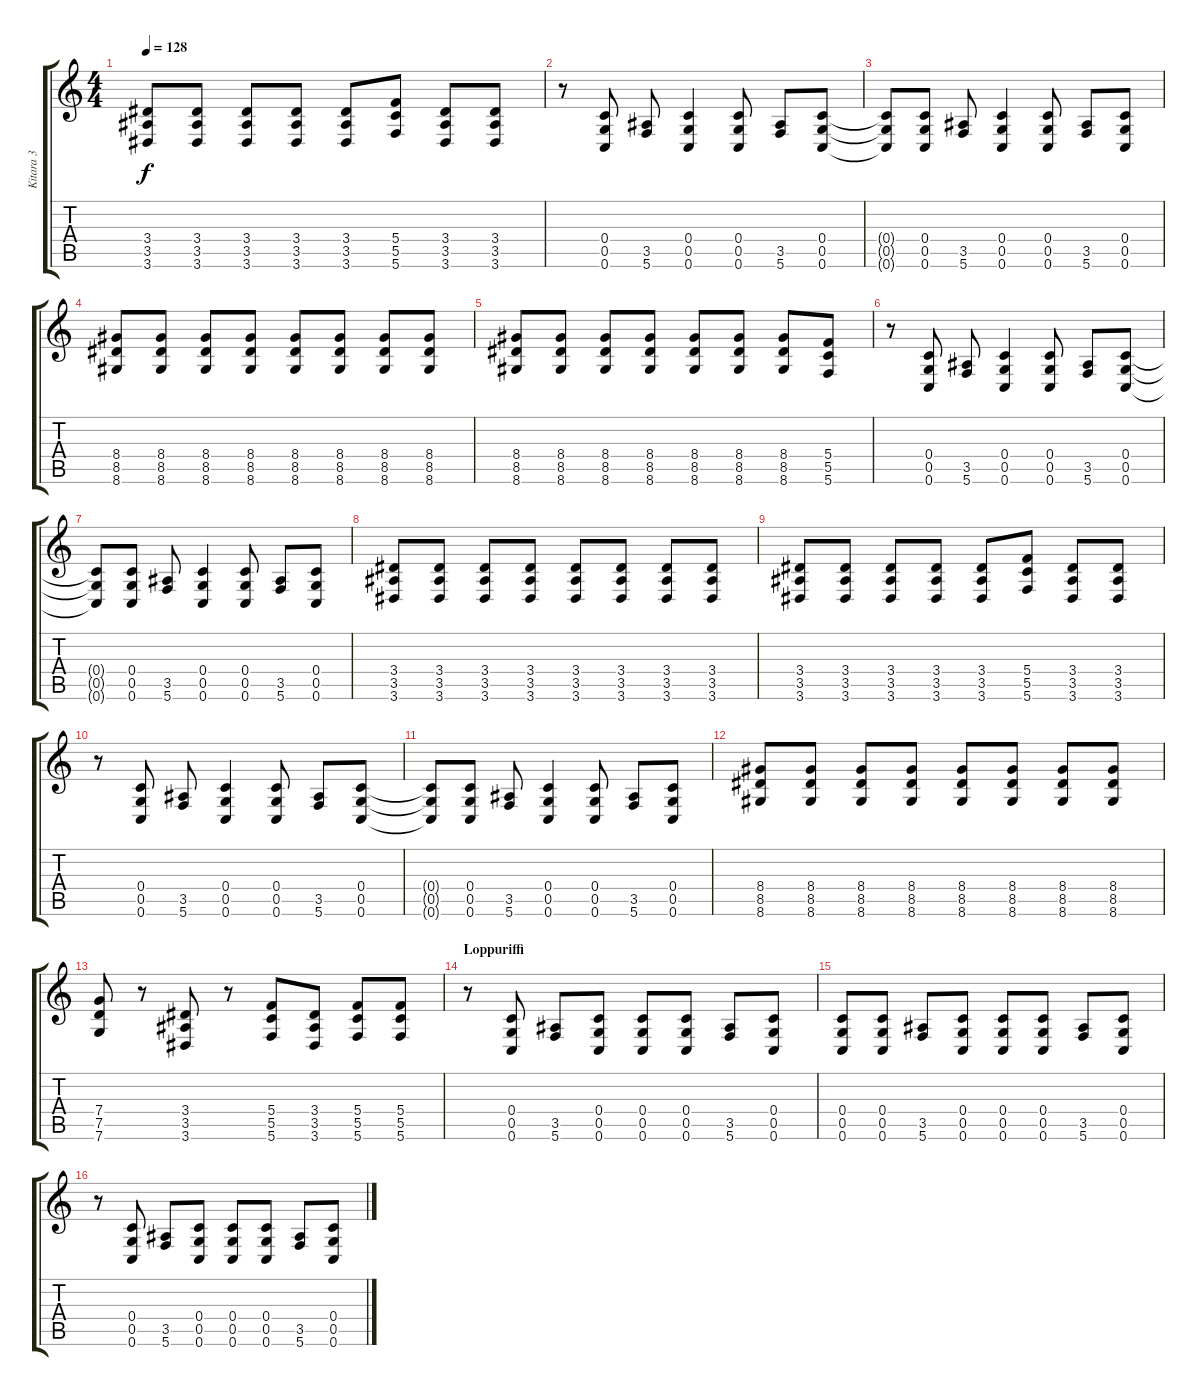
\track ("Kitara 3" "Kitara 3") {instrument distortionguitar}
\staff {score tabs}
\tuning (D4 A3 F3 C3 G2 C2) {hide}
\ts (4 4)
\tempo 128
\clef g2
\ks c
(3.4 3.5 3.6).8{dy f} (3.4 3.5 3.6).8 (3.4 3.5 3.6).8 (3.4 3.5 3.6).8 (3.4 3.5 3.6).8 (5.4 5.5 5.6).8 (3.4 3.5 3.6).8 (3.4 3.5 3.6).8 |
r.8 (0.4 0.5 0.6).8 (3.5 5.6).8 (0.4 0.5 0.6).4 (0.4 0.5 0.6).8 (3.5 5.6).8 (0.4 0.5 0.6).8 |
(0.4{t} 0.5{t} 0.6{t}).8 (0.4 0.5 0.6).8 (3.5 5.6).8 (0.4 0.5 0.6).4 (0.4 0.5 0.6).8 (3.5 5.6).8 (0.4 0.5 0.6).8 |
(8.4 8.5 8.6).8 (8.4 8.5 8.6).8 (8.4 8.5 8.6).8 (8.4 8.5 8.6).8 (8.4 8.5 8.6).8 (8.4 8.5 8.6).8 (8.4 8.5 8.6).8 (8.4 8.5 8.6).8 |
(8.4 8.5 8.6).8 (8.4 8.5 8.6).8 (8.4 8.5 8.6).8 (8.4 8.5 8.6).8 (8.4 8.5 8.6).8 (8.4 8.5 8.6).8 (8.4 8.5 8.6).8 (5.4 5.5 5.6).8 |
r.8 (0.4 0.5 0.6).8 (3.5 5.6).8 (0.4 0.5 0.6).4 (0.4 0.5 0.6).8 (3.5 5.6).8 (0.4 0.5 0.6).8 |
(0.4{t} 0.5{t} 0.6{t}).8 (0.4 0.5 0.6).8 (3.5 5.6).8 (0.4 0.5 0.6).4 (0.4 0.5 0.6).8 (3.5 5.6).8 (0.4 0.5 0.6).8 |
(3.4 3.5 3.6).8 (3.4 3.5 3.6).8 (3.4 3.5 3.6).8 (3.4 3.5 3.6).8 (3.4 3.5 3.6).8 (3.4 3.5 3.6).8 (3.4 3.5 3.6).8 (3.4 3.5 3.6).8 |
(3.4 3.5 3.6).8 (3.4 3.5 3.6).8 (3.4 3.5 3.6).8 (3.4 3.5 3.6).8 (3.4 3.5 3.6).8 (5.4 5.5 5.6).8 (3.4 3.5 3.6).8 (3.4 3.5 3.6).8 |
r.8 (0.4 0.5 0.6).8 (3.5 5.6).8 (0.4 0.5 0.6).4 (0.4 0.5 0.6).8 (3.5 5.6).8 (0.4 0.5 0.6).8 |
(0.4{t} 0.5{t} 0.6{t}).8 (0.4 0.5 0.6).8 (3.5 5.6).8 (0.4 0.5 0.6).4 (0.4 0.5 0.6).8 (3.5 5.6).8 (0.4 0.5 0.6).8 |
(8.4 8.5 8.6).8 (8.4 8.5 8.6).8 (8.4 8.5 8.6).8 (8.4 8.5 8.6).8 (8.4 8.5 8.6).8 (8.4 8.5 8.6).8 (8.4 8.5 8.6).8 (8.4 8.5 8.6).8 |
(7.4 7.5 7.6).8 r.8 (3.4 3.5 3.6).8 r.8 (5.4 5.5 5.6).8 (3.4 3.5 3.6).8 (5.4 5.5 5.6).8 (5.4 5.5 5.6).8 |
\section ("" "Loppuriffi")
r.8 (0.4 0.5 0.6).8 (3.5 5.6).8 (0.4 0.5 0.6).8 (0.4 0.5 0.6).8 (0.4 0.5 0.6).8 (3.5 5.6).8 (0.4 0.5 0.6).8 |
(0.4 0.5 0.6).8 (0.4 0.5 0.6).8 (3.5 5.6).8 (0.4 0.5 0.6).8 (0.4 0.5 0.6).8 (0.4 0.5 0.6).8 (3.5 5.6).8 (0.4 0.5 0.6).8 |
r.8 (0.4 0.5 0.6).8 (3.5 5.6).8 (0.4 0.5 0.6).8 (0.4 0.5 0.6).8 (0.4 0.5 0.6).8 (3.5 5.6).8 (0.4 0.5 0.6).8
